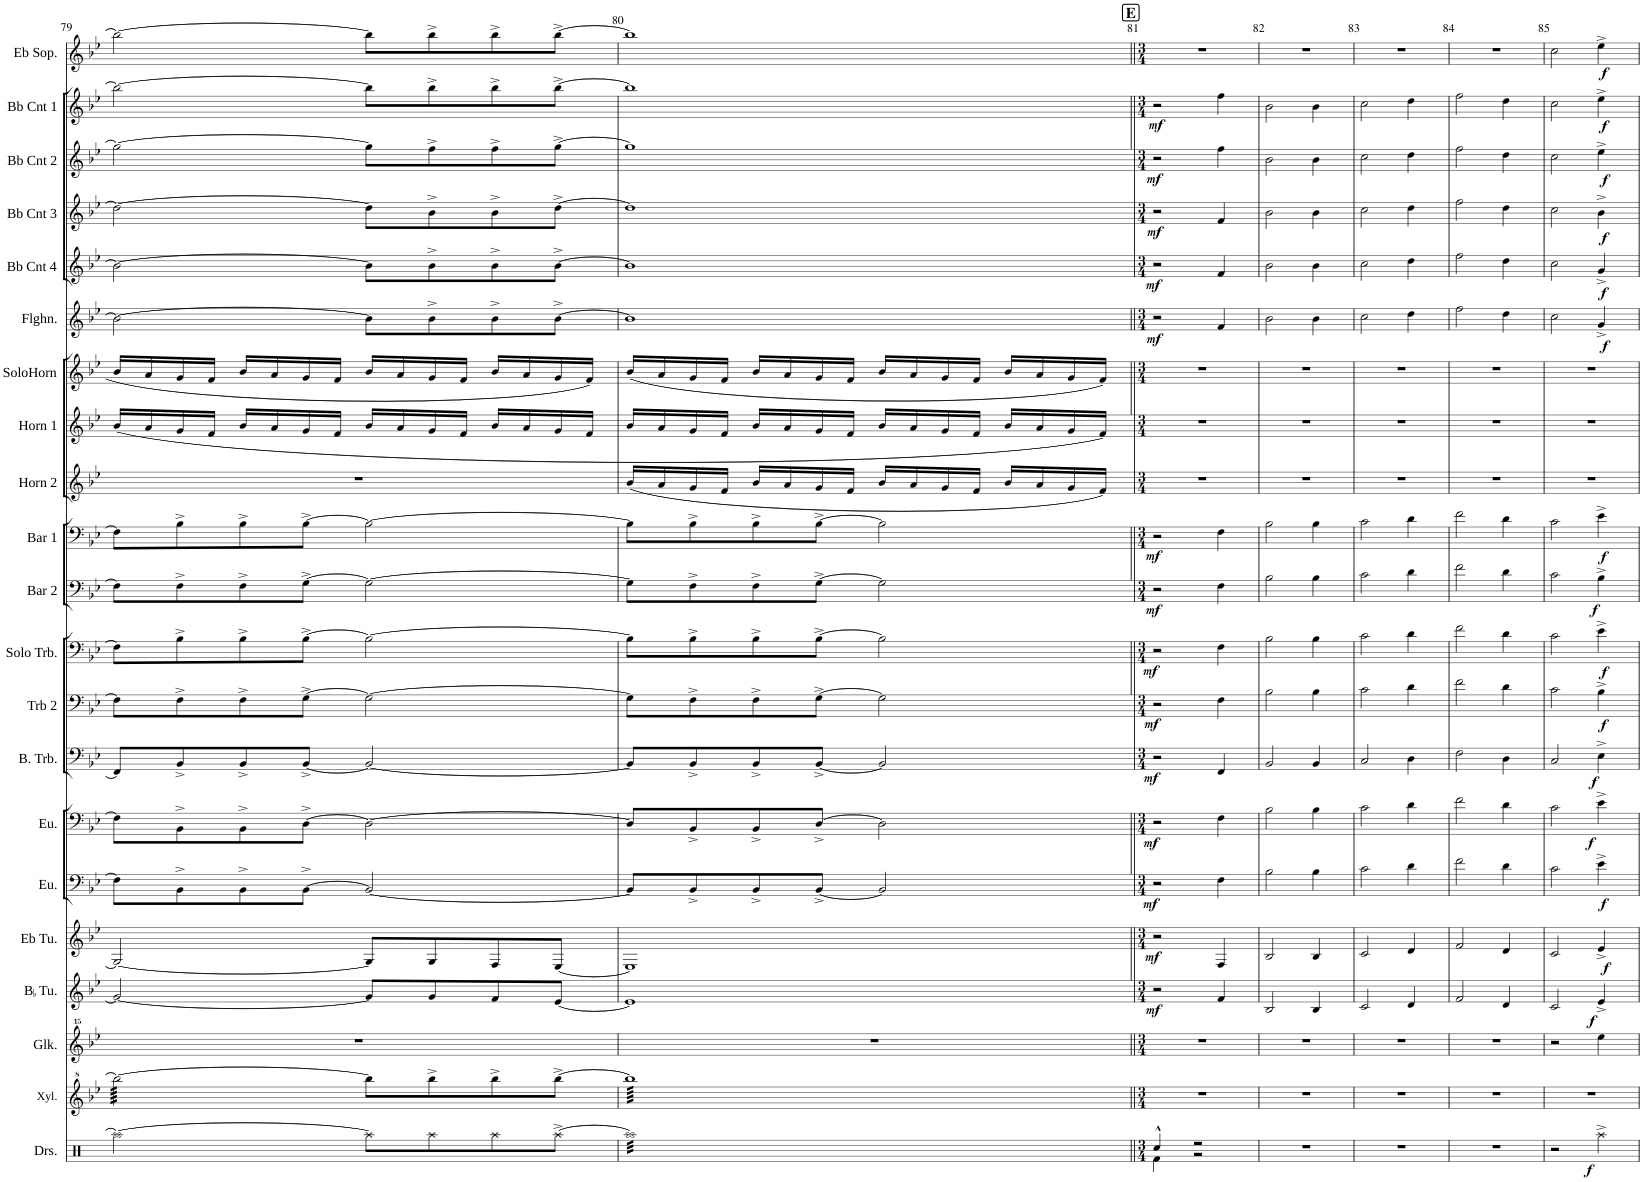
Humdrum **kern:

**kern	**dynam	**kern	**kern	**kern	**dynam	**kern	**dynam	**kern	**dynam	**kern	**dynam	**kern	**dynam	**kern	**dynam	**kern	**dynam	**kern	**dynam	**kern	**dynam	**kern	**kern	**kern	**kern	**dynam	**kern	**dynam	**kern	**dynam	**kern	**dynam	**kern	**dynam	**kern	**dynam
*part21	*part21	*part20	*part19	*part18	*part18	*part17	*part17	*part16	*part16	*part15	*part15	*part14	*part14	*part13	*part13	*part12	*part12	*part11	*part11	*part10	*part10	*part9	*part8	*part7	*part6	*part6	*part5	*part5	*part4	*part4	*part3	*part3	*part2	*part2	*part1	*part1
*staff21	*staff21	*staff20	*staff19	*staff18	*staff18	*staff17	*staff17	*staff16	*staff16	*staff15	*staff15	*staff14	*staff14	*staff13	*staff13	*staff12	*staff12	*staff11	*staff11	*staff10	*staff10	*staff9	*staff8	*staff7	*staff6	*staff6	*staff5	*staff5	*staff4	*staff4	*staff3	*staff3	*staff2	*staff2	*staff1	*staff1
*I"Drumset	*	*I"Xylophone	*I"Glockenspiel	*I"BaccidentalFlat Tuba	*	*I"Eb Tuba	*	*I"Euphonium	*	*I"Euphonium	*	*I"Bass Trombone	*	*I"Trombone 2	*	*I"Solo Trombone	*	*I"Baritone 2	*	*I"Baritone 1	*	*I"Horn 2	*I"Horn 1	*I"Solo Horn	*I"Flugelhorn	*	*I"Bb Cornet 4	*	*I"Bb Cornet 3	*	*I"Bb Cornet 2	*	*I"Bb Cornet 1	*	*I"Eb Soprano	*
*I'Drs.	*	*I'Xyl.	*I'Glk.	*I'BaccidentalFlat Tu.	*	*I'Eb Tu.	*	*I'Eu.	*	*I'Eu.	*	*I'B. Trb.	*	*I'Trb 2	*	*I'Solo Trb.	*	*I'Bar 2	*	*I'Bar 1	*	*I'Horn 2	*I'Horn 1	*I'SoloHorn	*I'Flghn.	*	*I'Bb Cnt 4	*	*I'Bb Cnt 3	*	*I'Bb Cnt 2	*	*I'Bb Cnt 1	*	*I'Eb Sop.	*
!!LO:PB:g=z
*clefX	*	*clefG^2	*clefG^^2	*clefG2	*	*clefG2	*	*clefF4	*	*clefF4	*	*clefF4	*	*clefF4	*	*clefF4	*	*clefF4	*	*clefF4	*	*clefG2	*clefG2	*clefG2	*clefG2	*	*clefG2	*	*clefG2	*	*clefG2	*	*clefG2	*	*clefG2	*
*	*	*	*	*	*	*	*	*	*	*	*	*	*	*	*	*	*	*ITrd4c7	*	*	*	*	*ITrd5c9	*ITrd1c2	*ITrd1c2	*	*ITrd1c2	*	*ITrd1c2	*	*ITrd1c2	*	*ITrd1c2	*	*ITrd1c2	*
*k[]	*	*k[b-e-]	*k[b-e-]	*k[b-e-]	*	*k[b-e-]	*	*k[b-e-]	*	*k[b-e-]	*	*k[b-e-]	*	*k[b-e-]	*	*k[b-e-]	*	*k[b-e-]	*	*k[b-e-]	*	*k[b-e-]	*k[b-e-]	*k[b-e-]	*k[b-e-]	*	*k[b-e-]	*	*k[b-e-]	*	*k[b-e-]	*	*k[b-e-]	*	*k[b-e-]	*
*M4/4	*	*M4/4	*M4/4	*M4/4	*	*M4/4	*	*M4/4	*	*M4/4	*	*M4/4	*	*M4/4	*	*M4/4	*	*M4/4	*	*M4/4	*	*M4/4	*M4/4	*M4/4	*M4/4	*	*M4/4	*	*M4/4	*	*M4/4	*	*M4/4	*	*M4/4	*
=79	=79	=79	=79	=79	=79	=79	=79	=79	=79	=79	=79	=79	=79	=79	=79	=79	=79	=79	=79	=79	=79	=79	=79	=79	=79	=79	=79	=79	=79	=79	=79	=79	=79	=79	=79	=79
*	*	*tremolo	*	*	*	*	*	*	*	*	*	*	*	*	*	*	*	*	*	*	*	*	*	*	*	*	*	*	*	*	*	*	*	*	*	*
2Raa\_	.	64bbb-\LLLL	1r	2g/_	.	2G/_	.	8F\L]	.	8F\L]	.	8FF/L]	.	8F\L]	.	8F\L]	.	8F\L]	.	8F\L]	.	1r	(16b-/LL	16b-/LL	2b-\_	.	2b-\_	.	2dd\_	.	2gg\_	.	2bb-\_	.	2bb-\_	.
.	.	64bbb-\	.	.	.	.	.	.	.	.	.	.	.	.	.	.	.	.	.	.	.	.	.	.	.	.	.	.	.	.	.	.	.	.	.	.
.	.	64bbb-\	.	.	.	.	.	.	.	.	.	.	.	.	.	.	.	.	.	.	.	.	.	.	.	.	.	.	.	.	.	.	.	.	.	.
.	.	64bbb-\	.	.	.	.	.	.	.	.	.	.	.	.	.	.	.	.	.	.	.	.	.	.	.	.	.	.	.	.	.	.	.	.	.	.
.	.	64bbb-\	.	.	.	.	.	.	.	.	.	.	.	.	.	.	.	.	.	.	.	.	16a/	16a/	.	.	.	.	.	.	.	.	.	.	.	.
.	.	64bbb-\	.	.	.	.	.	.	.	.	.	.	.	.	.	.	.	.	.	.	.	.	.	.	.	.	.	.	.	.	.	.	.	.	.	.
.	.	64bbb-\	.	.	.	.	.	.	.	.	.	.	.	.	.	.	.	.	.	.	.	.	.	.	.	.	.	.	.	.	.	.	.	.	.	.
.	.	64bbb-\	.	.	.	.	.	.	.	.	.	.	.	.	.	.	.	.	.	.	.	.	.	.	.	.	.	.	.	.	.	.	.	.	.	.
.	.	64bbb-\	.	.	.	.	.	8BB-^\	.	8BB-^\	.	8BB-^/	.	8F^\	.	8B-^\	.	8F^\	.	8B-^\	.	.	16g/	16g/	.	.	.	.	.	.	.	.	.	.	.	.
.	.	64bbb-\	.	.	.	.	.	.	.	.	.	.	.	.	.	.	.	.	.	.	.	.	.	.	.	.	.	.	.	.	.	.	.	.	.	.
.	.	64bbb-\	.	.	.	.	.	.	.	.	.	.	.	.	.	.	.	.	.	.	.	.	.	.	.	.	.	.	.	.	.	.	.	.	.	.
.	.	64bbb-\	.	.	.	.	.	.	.	.	.	.	.	.	.	.	.	.	.	.	.	.	.	.	.	.	.	.	.	.	.	.	.	.	.	.
.	.	64bbb-\	.	.	.	.	.	.	.	.	.	.	.	.	.	.	.	.	.	.	.	.	16f/JJ	16f/JJ	.	.	.	.	.	.	.	.	.	.	.	.
.	.	64bbb-\	.	.	.	.	.	.	.	.	.	.	.	.	.	.	.	.	.	.	.	.	.	.	.	.	.	.	.	.	.	.	.	.	.	.
.	.	64bbb-\	.	.	.	.	.	.	.	.	.	.	.	.	.	.	.	.	.	.	.	.	.	.	.	.	.	.	.	.	.	.	.	.	.	.
.	.	64bbb-\	.	.	.	.	.	.	.	.	.	.	.	.	.	.	.	.	.	.	.	.	.	.	.	.	.	.	.	.	.	.	.	.	.	.
.	.	64bbb-\	.	.	.	.	.	8BB-^\	.	8BB-^\	.	8BB-^/	.	8F^\	.	8B-^\	.	8F^\	.	8B-^\	.	.	16b-/LL	16b-/LL	.	.	.	.	.	.	.	.	.	.	.	.
.	.	64bbb-\	.	.	.	.	.	.	.	.	.	.	.	.	.	.	.	.	.	.	.	.	.	.	.	.	.	.	.	.	.	.	.	.	.	.
.	.	64bbb-\	.	.	.	.	.	.	.	.	.	.	.	.	.	.	.	.	.	.	.	.	.	.	.	.	.	.	.	.	.	.	.	.	.	.
.	.	64bbb-\	.	.	.	.	.	.	.	.	.	.	.	.	.	.	.	.	.	.	.	.	.	.	.	.	.	.	.	.	.	.	.	.	.	.
.	.	64bbb-\	.	.	.	.	.	.	.	.	.	.	.	.	.	.	.	.	.	.	.	.	16a/	16a/	.	.	.	.	.	.	.	.	.	.	.	.
.	.	64bbb-\	.	.	.	.	.	.	.	.	.	.	.	.	.	.	.	.	.	.	.	.	.	.	.	.	.	.	.	.	.	.	.	.	.	.
.	.	64bbb-\	.	.	.	.	.	.	.	.	.	.	.	.	.	.	.	.	.	.	.	.	.	.	.	.	.	.	.	.	.	.	.	.	.	.
.	.	64bbb-\	.	.	.	.	.	.	.	.	.	.	.	.	.	.	.	.	.	.	.	.	.	.	.	.	.	.	.	.	.	.	.	.	.	.
.	.	64bbb-\	.	.	.	.	.	[8BB-^\J	.	[8D^\J	.	[8BB-^/J	.	[8G^\J	.	[8B-^\J	.	[8G^\J	.	[8B-^\J	.	.	16g/	16g/	.	.	.	.	.	.	.	.	.	.	.	.
.	.	64bbb-\	.	.	.	.	.	.	.	.	.	.	.	.	.	.	.	.	.	.	.	.	.	.	.	.	.	.	.	.	.	.	.	.	.	.
.	.	64bbb-\	.	.	.	.	.	.	.	.	.	.	.	.	.	.	.	.	.	.	.	.	.	.	.	.	.	.	.	.	.	.	.	.	.	.
.	.	64bbb-\	.	.	.	.	.	.	.	.	.	.	.	.	.	.	.	.	.	.	.	.	.	.	.	.	.	.	.	.	.	.	.	.	.	.
.	.	64bbb-\	.	.	.	.	.	.	.	.	.	.	.	.	.	.	.	.	.	.	.	.	16f/JJ	16f/JJ	.	.	.	.	.	.	.	.	.	.	.	.
.	.	64bbb-\	.	.	.	.	.	.	.	.	.	.	.	.	.	.	.	.	.	.	.	.	.	.	.	.	.	.	.	.	.	.	.	.	.	.
.	.	64bbb-\	.	.	.	.	.	.	.	.	.	.	.	.	.	.	.	.	.	.	.	.	.	.	.	.	.	.	.	.	.	.	.	.	.	.
.	.	64bbb-\JJJJ	.	.	.	.	.	.	.	.	.	.	.	.	.	.	.	.	.	.	.	.	.	.	.	.	.	.	.	.	.	.	.	.	.	.
*	*	*Xtremolo	*	*	*	*	*	*	*	*	*	*	*	*	*	*	*	*	*	*	*	*	*	*	*	*	*	*	*	*	*	*	*	*	*	*
8Raa\L]	.	8bbb-\L]	.	8g/L]	.	8G/L]	.	2BB-/_	.	2D\_	.	2BB-/_	.	2G\_	.	2B-\_	.	2G\_	.	2B-\_	.	.	16b-/LL	16b-/LL	8b-\L]	.	8b-\L]	.	8dd\L]	.	8gg\L]	.	8bb-\L]	.	8bb-\L]	.
.	.	.	.	.	.	.	.	.	.	.	.	.	.	.	.	.	.	.	.	.	.	.	16a/	16a/	.	.	.	.	.	.	.	.	.	.	.	.
8Raa\	.	8bbb-^\	.	8g/	.	8G/	.	.	.	.	.	.	.	.	.	.	.	.	.	.	.	.	16g/	16g/	8b-^\	.	8b-^\	.	8b-^\	.	8ff^\	.	8bb-^\	.	8bb-^\	.
.	.	.	.	.	.	.	.	.	.	.	.	.	.	.	.	.	.	.	.	.	.	.	16f/JJ	16f/JJ	.	.	.	.	.	.	.	.	.	.	.	.
8Raa\	.	8bbb-^\	.	8f/	.	8F/	.	.	.	.	.	.	.	.	.	.	.	.	.	.	.	.	16b-/LL	16b-/LL	8b-^\	.	8b-^\	.	8b-^\	.	8ff^\	.	8bb-^\	.	8bb-^\	.
.	.	.	.	.	.	.	.	.	.	.	.	.	.	.	.	.	.	.	.	.	.	.	16a/	16a/	.	.	.	.	.	.	.	.	.	.	.	.
[8Raa^\J	.	[8bbb-^\J	.	[8e-/J	.	[8E-/J	.	.	.	.	.	.	.	.	.	.	.	.	.	.	.	.	16g/	16g/	[8b-^\J	.	[8b-^\J	.	[8dd^\J	.	[8gg^\J	.	[8bb-^\J	.	[8bb-^\J	.
.	.	.	.	.	.	.	.	.	.	.	.	.	.	.	.	.	.	.	.	.	.	.	16f/JJ	16f/JJ	.	.	.	.	.	.	.	.	.	.	.	.
=80	=80	=80	=80	=80	=80	=80	=80	=80	=80	=80	=80	=80	=80	=80	=80	=80	=80	=80	=80	=80	=80	=80	=80	=80	=80	=80	=80	=80	=80	=80	=80	=80	=80	=80	=80	=80
*tremolo	*	*	*	*	*	*	*	*	*	*	*	*	*	*	*	*	*	*	*	*	*	*	*	*	*	*	*	*	*	*	*	*	*	*	*	*
*	*	*tremolo	*	*	*	*	*	*	*	*	*	*	*	*	*	*	*	*	*	*	*	*	*	*	*	*	*	*	*	*	*	*	*	*	*	*
32Raa]LLL	.	64bbb-]LLLL	1r	1e-]	.	1E-]	.	8BB-/L]	.	8D/L]	.	8BB-/L]	.	8G\L]	.	8B-\L]	.	8G\L]	.	8B-\L]	.	(16b-/LL	16b-/LL	(16b-/LL	1b-]	.	1b-]	.	1dd]	.	1gg]	.	1bb-]	.	1bb-]	.
.	.	64bbb-	.	.	.	.	.	.	.	.	.	.	.	.	.	.	.	.	.	.	.	.	.	.	.	.	.	.	.	.	.	.	.	.	.	.
32Raa	.	64bbb-	.	.	.	.	.	.	.	.	.	.	.	.	.	.	.	.	.	.	.	.	.	.	.	.	.	.	.	.	.	.	.	.	.	.
.	.	64bbb-	.	.	.	.	.	.	.	.	.	.	.	.	.	.	.	.	.	.	.	.	.	.	.	.	.	.	.	.	.	.	.	.	.	.
32Raa	.	64bbb-	.	.	.	.	.	.	.	.	.	.	.	.	.	.	.	.	.	.	.	16a/	16a/	16a/	.	.	.	.	.	.	.	.	.	.	.	.
.	.	64bbb-	.	.	.	.	.	.	.	.	.	.	.	.	.	.	.	.	.	.	.	.	.	.	.	.	.	.	.	.	.	.	.	.	.	.
32Raa	.	64bbb-	.	.	.	.	.	.	.	.	.	.	.	.	.	.	.	.	.	.	.	.	.	.	.	.	.	.	.	.	.	.	.	.	.	.
.	.	64bbb-	.	.	.	.	.	.	.	.	.	.	.	.	.	.	.	.	.	.	.	.	.	.	.	.	.	.	.	.	.	.	.	.	.	.
32Raa	.	64bbb-	.	.	.	.	.	8BB-^/	.	8BB-^/	.	8BB-^/	.	8F^\	.	8B-^\	.	8F^\	.	8B-^\	.	16g/	16g/	16g/	.	.	.	.	.	.	.	.	.	.	.	.
.	.	64bbb-	.	.	.	.	.	.	.	.	.	.	.	.	.	.	.	.	.	.	.	.	.	.	.	.	.	.	.	.	.	.	.	.	.	.
32Raa	.	64bbb-	.	.	.	.	.	.	.	.	.	.	.	.	.	.	.	.	.	.	.	.	.	.	.	.	.	.	.	.	.	.	.	.	.	.
.	.	64bbb-	.	.	.	.	.	.	.	.	.	.	.	.	.	.	.	.	.	.	.	.	.	.	.	.	.	.	.	.	.	.	.	.	.	.
32Raa	.	64bbb-	.	.	.	.	.	.	.	.	.	.	.	.	.	.	.	.	.	.	.	16f/JJ	16f/JJ	16f/JJ	.	.	.	.	.	.	.	.	.	.	.	.
.	.	64bbb-	.	.	.	.	.	.	.	.	.	.	.	.	.	.	.	.	.	.	.	.	.	.	.	.	.	.	.	.	.	.	.	.	.	.
32Raa	.	64bbb-	.	.	.	.	.	.	.	.	.	.	.	.	.	.	.	.	.	.	.	.	.	.	.	.	.	.	.	.	.	.	.	.	.	.
.	.	64bbb-	.	.	.	.	.	.	.	.	.	.	.	.	.	.	.	.	.	.	.	.	.	.	.	.	.	.	.	.	.	.	.	.	.	.
32Raa	.	64bbb-	.	.	.	.	.	8BB-^/	.	8BB-^/	.	8BB-^/	.	8F^\	.	8B-^\	.	8F^\	.	8B-^\	.	16b-/LL	16b-/LL	16b-/LL	.	.	.	.	.	.	.	.	.	.	.	.
.	.	64bbb-	.	.	.	.	.	.	.	.	.	.	.	.	.	.	.	.	.	.	.	.	.	.	.	.	.	.	.	.	.	.	.	.	.	.
32Raa	.	64bbb-	.	.	.	.	.	.	.	.	.	.	.	.	.	.	.	.	.	.	.	.	.	.	.	.	.	.	.	.	.	.	.	.	.	.
.	.	64bbb-	.	.	.	.	.	.	.	.	.	.	.	.	.	.	.	.	.	.	.	.	.	.	.	.	.	.	.	.	.	.	.	.	.	.
32Raa	.	64bbb-	.	.	.	.	.	.	.	.	.	.	.	.	.	.	.	.	.	.	.	16a/	16a/	16a/	.	.	.	.	.	.	.	.	.	.	.	.
.	.	64bbb-	.	.	.	.	.	.	.	.	.	.	.	.	.	.	.	.	.	.	.	.	.	.	.	.	.	.	.	.	.	.	.	.	.	.
32Raa	.	64bbb-	.	.	.	.	.	.	.	.	.	.	.	.	.	.	.	.	.	.	.	.	.	.	.	.	.	.	.	.	.	.	.	.	.	.
.	.	64bbb-	.	.	.	.	.	.	.	.	.	.	.	.	.	.	.	.	.	.	.	.	.	.	.	.	.	.	.	.	.	.	.	.	.	.
32Raa	.	64bbb-	.	.	.	.	.	[8BB-^/J	.	[8D^/J	.	[8BB-^/J	.	[8G^\J	.	[8B-^\J	.	[8G^\J	.	[8B-^\J	.	16g/	16g/	16g/	.	.	.	.	.	.	.	.	.	.	.	.
.	.	64bbb-	.	.	.	.	.	.	.	.	.	.	.	.	.	.	.	.	.	.	.	.	.	.	.	.	.	.	.	.	.	.	.	.	.	.
32Raa	.	64bbb-	.	.	.	.	.	.	.	.	.	.	.	.	.	.	.	.	.	.	.	.	.	.	.	.	.	.	.	.	.	.	.	.	.	.
.	.	64bbb-	.	.	.	.	.	.	.	.	.	.	.	.	.	.	.	.	.	.	.	.	.	.	.	.	.	.	.	.	.	.	.	.	.	.
32Raa	.	64bbb-	.	.	.	.	.	.	.	.	.	.	.	.	.	.	.	.	.	.	.	16f/JJ	16f/JJ	16f/JJ	.	.	.	.	.	.	.	.	.	.	.	.
.	.	64bbb-	.	.	.	.	.	.	.	.	.	.	.	.	.	.	.	.	.	.	.	.	.	.	.	.	.	.	.	.	.	.	.	.	.	.
32Raa	.	64bbb-	.	.	.	.	.	.	.	.	.	.	.	.	.	.	.	.	.	.	.	.	.	.	.	.	.	.	.	.	.	.	.	.	.	.
.	.	64bbb-	.	.	.	.	.	.	.	.	.	.	.	.	.	.	.	.	.	.	.	.	.	.	.	.	.	.	.	.	.	.	.	.	.	.
32Raa	.	64bbb-	.	.	.	.	.	2BB-/]	.	2D\]	.	2BB-/]	.	2G\]	.	2B-\]	.	2G\]	.	2B-\]	.	16b-/LL	16b-/LL	16b-/LL	.	.	.	.	.	.	.	.	.	.	.	.
.	.	64bbb-	.	.	.	.	.	.	.	.	.	.	.	.	.	.	.	.	.	.	.	.	.	.	.	.	.	.	.	.	.	.	.	.	.	.
32Raa	.	64bbb-	.	.	.	.	.	.	.	.	.	.	.	.	.	.	.	.	.	.	.	.	.	.	.	.	.	.	.	.	.	.	.	.	.	.
.	.	64bbb-	.	.	.	.	.	.	.	.	.	.	.	.	.	.	.	.	.	.	.	.	.	.	.	.	.	.	.	.	.	.	.	.	.	.
32Raa	.	64bbb-	.	.	.	.	.	.	.	.	.	.	.	.	.	.	.	.	.	.	.	16a/	16a/	16a/	.	.	.	.	.	.	.	.	.	.	.	.
.	.	64bbb-	.	.	.	.	.	.	.	.	.	.	.	.	.	.	.	.	.	.	.	.	.	.	.	.	.	.	.	.	.	.	.	.	.	.
32Raa	.	64bbb-	.	.	.	.	.	.	.	.	.	.	.	.	.	.	.	.	.	.	.	.	.	.	.	.	.	.	.	.	.	.	.	.	.	.
.	.	64bbb-	.	.	.	.	.	.	.	.	.	.	.	.	.	.	.	.	.	.	.	.	.	.	.	.	.	.	.	.	.	.	.	.	.	.
32Raa	.	64bbb-	.	.	.	.	.	.	.	.	.	.	.	.	.	.	.	.	.	.	.	16g/	16g/	16g/	.	.	.	.	.	.	.	.	.	.	.	.
.	.	64bbb-	.	.	.	.	.	.	.	.	.	.	.	.	.	.	.	.	.	.	.	.	.	.	.	.	.	.	.	.	.	.	.	.	.	.
32Raa	.	64bbb-	.	.	.	.	.	.	.	.	.	.	.	.	.	.	.	.	.	.	.	.	.	.	.	.	.	.	.	.	.	.	.	.	.	.
.	.	64bbb-	.	.	.	.	.	.	.	.	.	.	.	.	.	.	.	.	.	.	.	.	.	.	.	.	.	.	.	.	.	.	.	.	.	.
32Raa	.	64bbb-	.	.	.	.	.	.	.	.	.	.	.	.	.	.	.	.	.	.	.	16f/JJ	16f/JJ	16f/JJ	.	.	.	.	.	.	.	.	.	.	.	.
.	.	64bbb-	.	.	.	.	.	.	.	.	.	.	.	.	.	.	.	.	.	.	.	.	.	.	.	.	.	.	.	.	.	.	.	.	.	.
32Raa	.	64bbb-	.	.	.	.	.	.	.	.	.	.	.	.	.	.	.	.	.	.	.	.	.	.	.	.	.	.	.	.	.	.	.	.	.	.
.	.	64bbb-	.	.	.	.	.	.	.	.	.	.	.	.	.	.	.	.	.	.	.	.	.	.	.	.	.	.	.	.	.	.	.	.	.	.
32Raa	.	64bbb-	.	.	.	.	.	.	.	.	.	.	.	.	.	.	.	.	.	.	.	16b-/LL	16b-/LL	16b-/LL	.	.	.	.	.	.	.	.	.	.	.	.
.	.	64bbb-	.	.	.	.	.	.	.	.	.	.	.	.	.	.	.	.	.	.	.	.	.	.	.	.	.	.	.	.	.	.	.	.	.	.
32Raa	.	64bbb-	.	.	.	.	.	.	.	.	.	.	.	.	.	.	.	.	.	.	.	.	.	.	.	.	.	.	.	.	.	.	.	.	.	.
.	.	64bbb-	.	.	.	.	.	.	.	.	.	.	.	.	.	.	.	.	.	.	.	.	.	.	.	.	.	.	.	.	.	.	.	.	.	.
32Raa	.	64bbb-	.	.	.	.	.	.	.	.	.	.	.	.	.	.	.	.	.	.	.	16a/	16a/	16a/	.	.	.	.	.	.	.	.	.	.	.	.
.	.	64bbb-	.	.	.	.	.	.	.	.	.	.	.	.	.	.	.	.	.	.	.	.	.	.	.	.	.	.	.	.	.	.	.	.	.	.
32Raa	.	64bbb-	.	.	.	.	.	.	.	.	.	.	.	.	.	.	.	.	.	.	.	.	.	.	.	.	.	.	.	.	.	.	.	.	.	.
.	.	64bbb-	.	.	.	.	.	.	.	.	.	.	.	.	.	.	.	.	.	.	.	.	.	.	.	.	.	.	.	.	.	.	.	.	.	.
32Raa	.	64bbb-	.	.	.	.	.	.	.	.	.	.	.	.	.	.	.	.	.	.	.	16g/	16g/	16g/	.	.	.	.	.	.	.	.	.	.	.	.
.	.	64bbb-	.	.	.	.	.	.	.	.	.	.	.	.	.	.	.	.	.	.	.	.	.	.	.	.	.	.	.	.	.	.	.	.	.	.
32Raa	.	64bbb-	.	.	.	.	.	.	.	.	.	.	.	.	.	.	.	.	.	.	.	.	.	.	.	.	.	.	.	.	.	.	.	.	.	.
.	.	64bbb-	.	.	.	.	.	.	.	.	.	.	.	.	.	.	.	.	.	.	.	.	.	.	.	.	.	.	.	.	.	.	.	.	.	.
32Raa	.	64bbb-	.	.	.	.	.	.	.	.	.	.	.	.	.	.	.	.	.	.	.	16f/JJ)	16f/JJ)	16f/JJ)	.	.	.	.	.	.	.	.	.	.	.	.
.	.	64bbb-	.	.	.	.	.	.	.	.	.	.	.	.	.	.	.	.	.	.	.	.	.	.	.	.	.	.	.	.	.	.	.	.	.	.
32RaaJJJ	.	64bbb-	.	.	.	.	.	.	.	.	.	.	.	.	.	.	.	.	.	.	.	.	.	.	.	.	.	.	.	.	.	.	.	.	.	.
*Xtremolo	*	*	*	*	*	*	*	*	*	*	*	*	*	*	*	*	*	*	*	*	*	*	*	*	*	*	*	*	*	*	*	*	*	*	*	*
.	.	64bbb-JJJJ	.	.	.	.	.	.	.	.	.	.	.	.	.	.	.	.	.	.	.	.	.	.	.	.	.	.	.	.	.	.	.	.	.	.
*	*	*Xtremolo	*	*	*	*	*	*	*	*	*	*	*	*	*	*	*	*	*	*	*	*	*	*	*	*	*	*	*	*	*	*	*	*	*	*
!!LO:REH:place=s1:a:B:cj:fs=14:t=E
=81||	=81||	=81||	=81||	=81||	=81||	=81||	=81||	=81||	=81||	=81||	=81||	=81||	=81||	=81||	=81||	=81||	=81||	=81||	=81||	=81||	=81||	=81||	=81||	=81||	=81||	=81||	=81||	=81||	=81||	=81||	=81||	=81||	=81||	=81||	=81||	=81||
*M3/4	*	*M3/4	*M3/4	*M3/4	*	*M3/4	*	*M3/4	*	*M3/4	*	*M3/4	*	*M3/4	*	*M3/4	*	*M3/4	*	*M3/4	*	*M3/4	*M3/4	*M3/4	*M3/4	*	*M3/4	*	*M3/4	*	*M3/4	*	*M3/4	*	*M3/4	*
*^	*	*	*	*	*	*	*	*	*	*	*	*	*	*	*	*	*	*	*	*	*	*	*	*	*	*	*	*	*	*	*	*	*	*	*	*
!	!	!	!	!	!	!LO:DY:b	!	!LO:DY:b	!	!LO:DY:b	!	!LO:DY:b	!	!LO:DY:b	!	!LO:DY:b	!	!LO:DY:b	!	!LO:DY:b	!	!LO:DY:b	!	!	!	!	!LO:DY:b	!	!LO:DY:b	!	!LO:DY:b	!	!LO:DY:b	!	!LO:DY:b	!	!
4Rcc^^/	4Rf\	.	2.r	2.r	2r	mf	2r	mf	2r	mf	2r	mf	2r	mf	2r	mf	2r	mf	2r	mf	2r	mf	2.r	2.r	2.r	2r	mf	2r	mf	2r	mf	2r	mf	2r	mf	2.r	.
2r	2r	.	.	.	.	.	.	.	.	.	.	.	.	.	.	.	.	.	.	.	.	.	.	.	.	.	.	.	.	.	.	.	.	.	.	.	.
.	.	.	.	.	4f/	.	4F/	.	4F\	.	4F\	.	4FF/	.	4F\	.	4F\	.	4F\	.	4F\	.	.	.	.	4f/	.	4f/	.	4f/	.	4ff\	.	4ff\	.	.	.
*v	*v	*	*	*	*	*	*	*	*	*	*	*	*	*	*	*	*	*	*	*	*	*	*	*	*	*	*	*	*	*	*	*	*	*	*	*	*
=82	=82	=82	=82	=82	=82	=82	=82	=82	=82	=82	=82	=82	=82	=82	=82	=82	=82	=82	=82	=82	=82	=82	=82	=82	=82	=82	=82	=82	=82	=82	=82	=82	=82	=82	=82	=82
2.r	.	2.r	2.r	2B-/	.	2B-/	.	2B-\	.	2B-\	.	2BB-/	.	2B-\	.	2B-\	.	2B-\	.	2B-\	.	2.r	2.r	2.r	2b-\	.	2b-\	.	2b-\	.	2b-\	.	2b-\	.	2.r	.
.	.	.	.	4B-/	.	4B-/	.	4B-\	.	4B-\	.	4BB-/	.	4B-\	.	4B-\	.	4B-\	.	4B-\	.	.	.	.	4b-\	.	4b-\	.	4b-\	.	4b-\	.	4b-\	.	.	.
=83	=83	=83	=83	=83	=83	=83	=83	=83	=83	=83	=83	=83	=83	=83	=83	=83	=83	=83	=83	=83	=83	=83	=83	=83	=83	=83	=83	=83	=83	=83	=83	=83	=83	=83	=83	=83
2.r	.	2.r	2.r	2c/	.	2c/	.	2c\	.	2c\	.	2C/	.	2c\	.	2c\	.	2c\	.	2c\	.	2.r	2.r	2.r	2cc\	.	2cc\	.	2cc\	.	2cc\	.	2cc\	.	2.r	.
.	.	.	.	4d/	.	4d/	.	4d\	.	4d\	.	4D\	.	4d\	.	4d\	.	4d\	.	4d\	.	.	.	.	4dd\	.	4dd\	.	4dd\	.	4dd\	.	4dd\	.	.	.
=84	=84	=84	=84	=84	=84	=84	=84	=84	=84	=84	=84	=84	=84	=84	=84	=84	=84	=84	=84	=84	=84	=84	=84	=84	=84	=84	=84	=84	=84	=84	=84	=84	=84	=84	=84	=84
2.r	.	2.r	2.r	2f/	.	2f/	.	2f\	.	2f\	.	2F\	.	2f\	.	2f\	.	2f\	.	2f\	.	2.r	2.r	2.r	2ff\	.	2ff\	.	2ff\	.	2ff\	.	2ff\	.	2.r	.
.	.	.	.	4d/	.	4d/	.	4d\	.	4d\	.	4D\	.	4d\	.	4d\	.	4d\	.	4d\	.	.	.	.	4dd\	.	4dd\	.	4dd\	.	4dd\	.	4dd\	.	.	.
=85	=85	=85	=85	=85	=85	=85	=85	=85	=85	=85	=85	=85	=85	=85	=85	=85	=85	=85	=85	=85	=85	=85	=85	=85	=85	=85	=85	=85	=85	=85	=85	=85	=85	=85	=85	=85
2r	.	2.r	2r	2c/	.	2c/	.	2c\	.	2c\	.	2C/	.	2c\	.	2c\	.	2c\	.	2c\	.	2.r	2.r	2.r	2cc\	.	2cc\	.	2cc\	.	2cc\	.	2cc\	.	2cc\	.
!	!LO:DY:b	!	!	!	!LO:DY:b	!	!LO:DY:b	!	!LO:DY:b	!	!LO:DY:b	!	!LO:DY:b	!	!LO:DY:b	!	!LO:DY:b	!	!LO:DY:b	!	!LO:DY:b	!	!	!	!	!LO:DY:b	!	!LO:DY:b	!	!LO:DY:b	!	!LO:DY:b	!	!LO:DY:b	!	!LO:DY:b
4Raa^>\	f	.	4eeee-\	4e-^/	f	4e-^/	f	4e-^\	f	4e-^\	f	4E-^\	f	4B-^\	f	4e-^\	f	4B-^\	f	4e-^\	f	.	.	.	4g^/	f	4g^/	f	4b-^\	f	4ee-^\	f	4ee-^\	f	4ee-^\	f
=	=	=	=	=	=	=	=	=	=	=	=	=	=	=	=	=	=	=	=	=	=	=	=	=	=	=	=	=	=	=	=	=	=	=	=	=
*-	*-	*-	*-	*-	*-	*-	*-	*-	*-	*-	*-	*-	*-	*-	*-	*-	*-	*-	*-	*-	*-	*-	*-	*-	*-	*-	*-	*-	*-	*-	*-	*-	*-	*-	*-	*-
